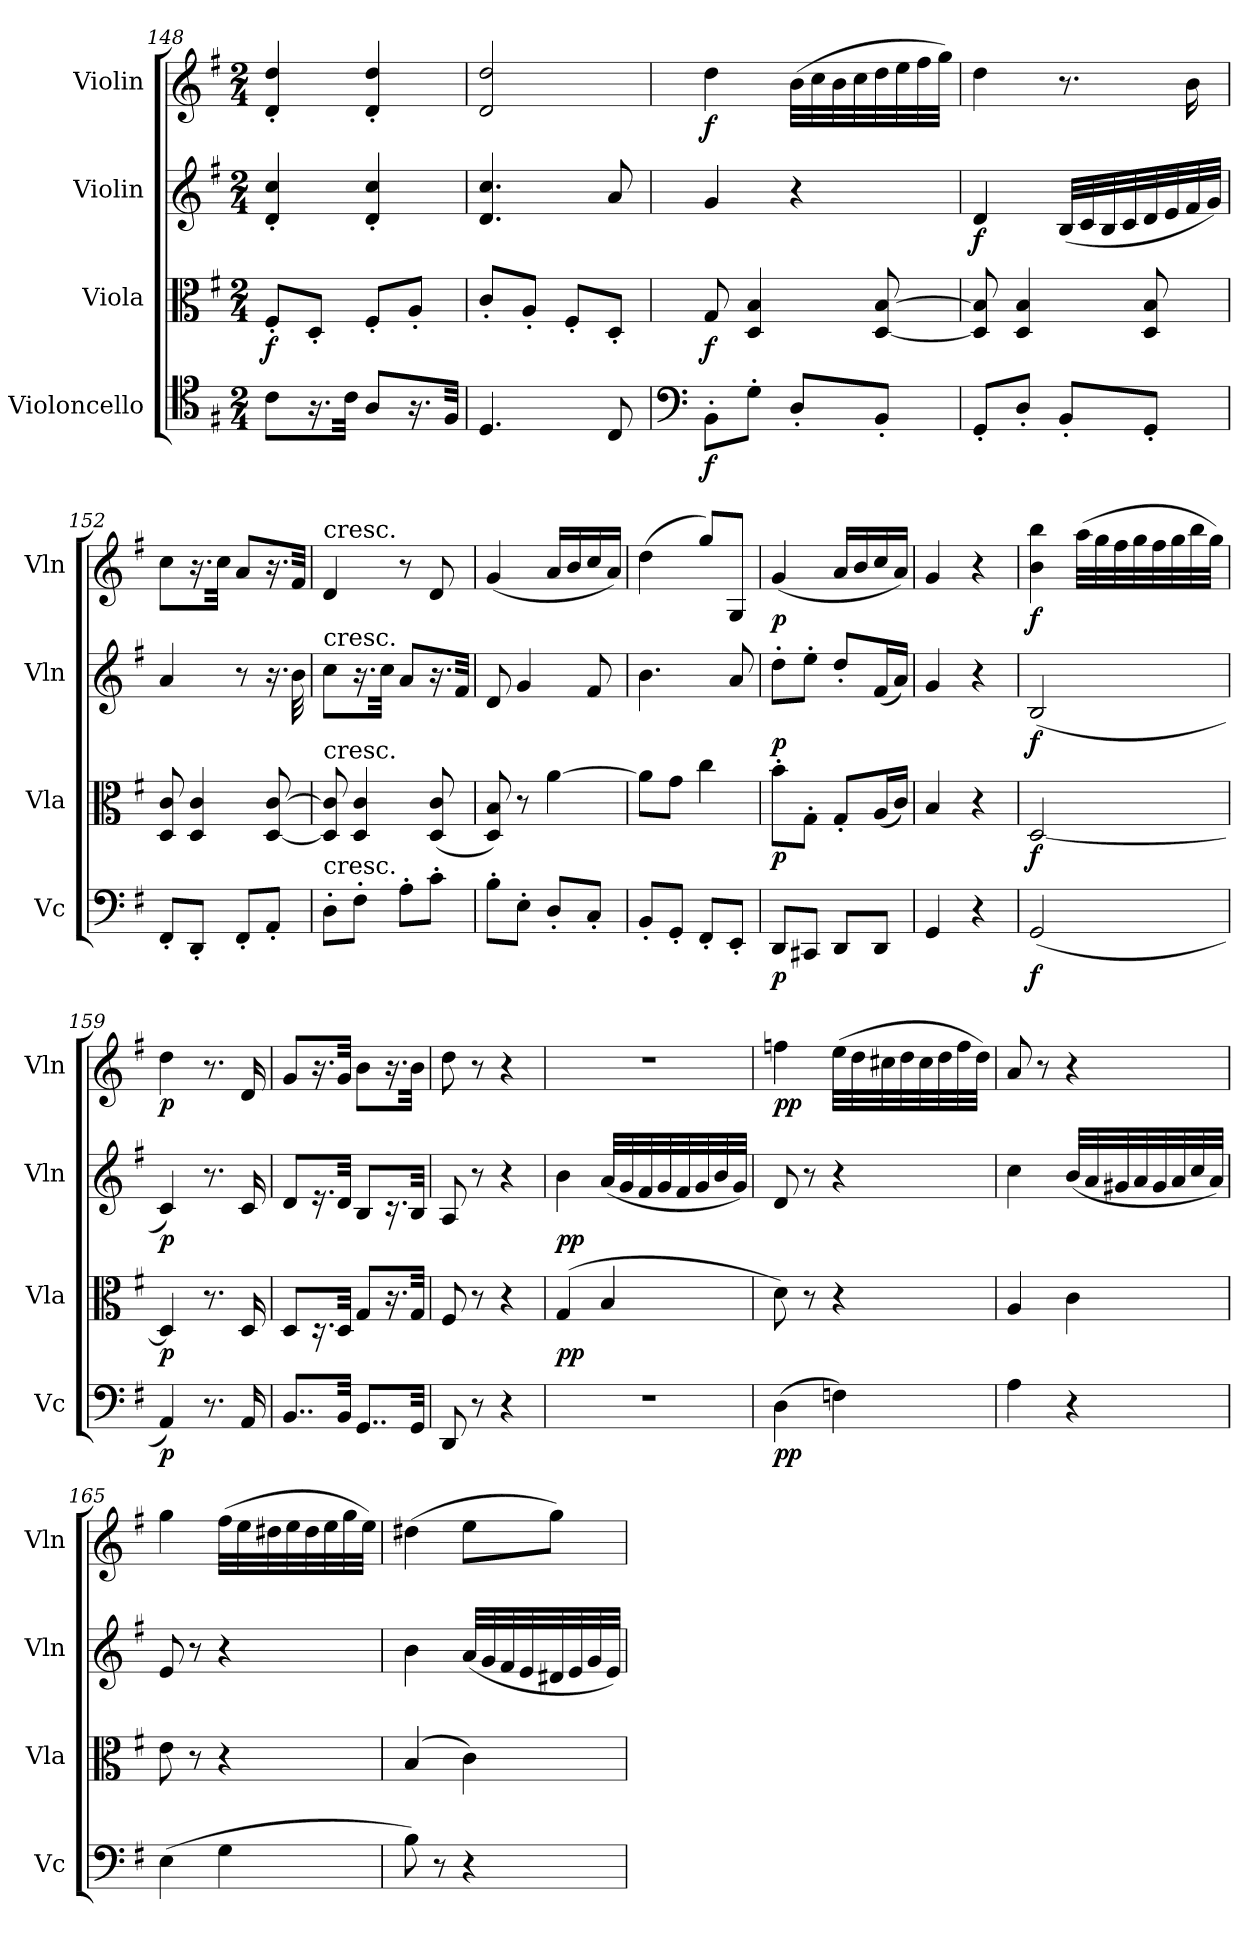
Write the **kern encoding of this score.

**kern	**dynam	**kern	**dynam	**kern	**dynam	**kern	**dynam
*part4	*part4	*part3	*part3	*part2	*part2	*part1	*part1
*staff4	*staff4	*staff3	*staff3	*staff2	*staff2	*staff1	*staff1
*I"Violoncello	*	*I"Viola	*	*I"Violin	*	*I"Violin	*
*I'Vc	*	*I'Vla	*	*I'Vln	*	*I'Vln	*
*clefC4	*	*clefC3	*	*clefG2	*	*clefG2	*
*k[f#]	*	*k[f#]	*	*k[f#]	*	*k[f#]	*
*G:	*	*G:	*	*G:	*	*G:	*
*M2/4	*	*M2/4	*	*M2/4	*	*M2/4	*
=148	=148	=148	=148	=148	=148	=148	=148
8c\L	.	8F#'/L	f	4d'/ 4cc'/	.	4d'/ 4dd'/	.
16.r	.	8D'/J	.	.	.	.	.
32c\Jkk	.	.	.	.	.	.	.
8A/L	.	8F#'/L	.	4d'/ 4cc'/	.	4d'/ 4dd'/	.
16.r	.	8A'/J	.	.	.	.	.
32F#/Jkk	.	.	.	.	.	.	.
=149	=149	=149	=149	=149	=149	=149	=149
4.D/	.	8c'/L	.	4.d/ 4.cc/	.	2d/ 2dd/	.
.	.	8A'/J	.	.	.	.	.
.	.	8F#'/L	.	.	.	.	.
8C/	.	8D'/J	.	8a/	.	.	.
=150	=150	=150	=150	=150	=150	=150	=150
*clefF4	*	*	*	*	*	*	*
8BB'\L	f	8G/	f	4g/	.	4dd\	f
8G'\J	.	4D/ 4B/	.	.	.	.	.
8D'/L	.	.	.	4r	.	(32b\LLL	.
.	.	.	.	.	.	32cc\	.
.	.	.	.	.	.	32b\	.
.	.	.	.	.	.	32cc\	.
8BB'/J	.	[8D/ [8B/	.	.	.	32dd\	.
.	.	.	.	.	.	32ee\	.
.	.	.	.	.	.	32ff#\	.
.	.	.	.	.	.	32gg\JJJ)	.
=151	=151	=151	=151	=151	=151	=151	=151
8GG'/L	.	8D]/ 8B]/	.	4d/	f	4dd\	.
8D'/J	.	4D/ 4B/	.	.	.	.	.
8BB'/L	.	.	.	(32B/LLL	.	8.r	.
.	.	.	.	32c/	.	.	.
.	.	.	.	32B/	.	.	.
.	.	.	.	32c/	.	.	.
8GG'/J	.	8D/ 8B/	.	32d/	.	.	.
.	.	.	.	32e/	.	.	.
.	.	.	.	32f#/	.	16b\	.
.	.	.	.	32g/JJJ)	.	.	.
=152	=152	=152	=152	=152	=152	=152	=152
8FF#'/L	.	8D/ 8c/	.	4a/	.	8cc\L	.
8DD'/J	.	4D/ 4c/	.	.	.	16.r	.
.	.	.	.	.	.	32cc\Jkk	.
8FF#'/L	.	.	.	8r	.	8a/L	.
8AA'/J	.	[8D/ [8c/	.	16.r	.	16.r	.
.	.	.	.	32b\	.	32f#/Jkk	.
=153	=153	=153	=153	=153	=153	=153	=153
!	!	!	!	!	!	!LO:TX:t=cresc.	!
!	!	!	!	!LO:TX:t=cresc.	!	!	!
!	!	!LO:TX:t=cresc.	!	!	!	!	!
!LO:TX:t=cresc.	!	!	!	!	!	!	!
8D'\L	.	8D]/ 8c]/	.	8cc\L	.	4d/	.
8F#'\J	.	4D/ 4c/	.	16.r	.	.	.
.	.	.	.	32cc\Jkk	.	.	.
8A'\L	.	.	.	8a/L	.	8r	.
8c'\J	.	(8D/ 8c/	.	16.r	.	8d/	.
.	.	.	.	32f#/Jkk	.	.	.
=154	=154	=154	=154	=154	=154	=154	=154
8B'\L	.	8D/ 8B/)	.	8d/	.	(4g/	.
8E'\J	.	8r	.	4g/	.	.	.
8D'/L	.	[4a\	.	.	.	16a/LL	.
.	.	.	.	.	.	16b/	.
8C'/J	.	.	.	8f#/	.	16cc/	.
.	.	.	.	.	.	16a/JJ)	.
=155	=155	=155	=155	=155	=155	=155	=155
8BB'/L	.	8a\L]	.	4.b\	.	(4dd\	.
8GG'/J	.	8g\J	.	.	.	.	.
8FF#'/L	.	4cc\	.	.	.	8gg/L)	.
8EE'/J	.	.	.	8a/	.	8G/J	.
=156	=156	=156	=156	=156	=156	=156	=156
8DD/L	p	8b'\L	p	8dd'\L	p	(4g/	p
8CC#X/J	.	8G'\J	.	8ee'\J	.	.	.
8DD/L	.	8G'/L	.	8dd'/L	.	16a/LL	.
.	.	.	.	.	.	16b/	.
8DD/J	.	(16A/L	.	(16f#/L	.	16cc/	.
.	.	16c/JJ)	.	16a/JJ)	.	16a/JJ)	.
=157	=157	=157	=157	=157	=157	=157	=157
4GG/	.	4B/	.	4g/	.	4g/	.
4r	.	4r	.	4r	.	4r	.
=158	=158	=158	=158	=158	=158	=158	=158
(2GG/	f	[2D/	f	(2B/	f	4b\ 4bb\	f
.	.	.	.	.	.	(32aa\LLL	.
.	.	.	.	.	.	32gg\	.
.	.	.	.	.	.	32ff#\	.
.	.	.	.	.	.	32gg\	.
.	.	.	.	.	.	32ff#\	.
.	.	.	.	.	.	32gg\	.
.	.	.	.	.	.	32bb\	.
.	.	.	.	.	.	32gg\JJJ)	.
=159	=159	=159	=159	=159	=159	=159	=159
4AA/)	p	4D/]	p	4c/)	p	4dd\	p
8.r	.	8.r	.	8.r	.	8.r	.
16AA/	.	16D/	.	16c/	.	16d/	.
=160	=160	=160	=160	=160	=160	=160	=160
8..BB/L	.	8D/L	.	8d/L	.	8g/L	.
.	.	16.r	.	16.r	.	16.r	.
32BB/Jkk	.	32D/Jkk	.	32d/Jkk	.	32g/Jkk	.
8..GG/L	.	8G/L	.	8B/L	.	8b\L	.
.	.	16.r	.	16.r	.	16.r	.
32GG/Jkk	.	32G/Jkk	.	32B/Jkk	.	32b\Jkk	.
=161	=161	=161	=161	=161	=161	=161	=161
8DD/	.	8F#/	.	8A/	.	8dd\	.
8r	.	8r	.	8r	.	8r	.
4r	.	4r	.	4r	.	4r	.
=162	=162	=162	=162	=162	=162	=162	=162
2r	.	(4G/	pp	4b\	pp	2r	.
.	.	4B/	.	(32a/LLL	.	.	.
.	.	.	.	32g/	.	.	.
.	.	.	.	32f#/	.	.	.
.	.	.	.	32g/	.	.	.
.	.	.	.	32f#/	.	.	.
.	.	.	.	32g/	.	.	.
.	.	.	.	32b/	.	.	.
.	.	.	.	32g/JJJ)	.	.	.
=163	=163	=163	=163	=163	=163	=163	=163
(4D\	pp	8d\)	.	8d/	.	4ffn\	pp
.	.	8r	.	8r	.	.	.
4Fn\)	.	4r	.	4r	.	(32ee\LLL	.
.	.	.	.	.	.	32dd\	.
.	.	.	.	.	.	32cc#X\	.
.	.	.	.	.	.	32dd\	.
.	.	.	.	.	.	32cc#\	.
.	.	.	.	.	.	32dd\	.
.	.	.	.	.	.	32ff\	.
.	.	.	.	.	.	32dd\JJJ)	.
=164	=164	=164	=164	=164	=164	=164	=164
4A\	.	4A/	.	4cc\	.	8a/	.
.	.	.	.	.	.	8r	.
4r	.	4c\	.	(32b/LLL	.	4r	.
.	.	.	.	32a/	.	.	.
.	.	.	.	32g#X/	.	.	.
.	.	.	.	32a/	.	.	.
.	.	.	.	32g#/	.	.	.
.	.	.	.	32a/	.	.	.
.	.	.	.	32cc/	.	.	.
.	.	.	.	32a/JJJ)	.	.	.
=165	=165	=165	=165	=165	=165	=165	=165
(4E\	.	8e\	.	8e/	.	4gg\	.
.	.	8r	.	8r	.	.	.
4G\	.	4r	.	4r	.	(32ff#\LLL	.
.	.	.	.	.	.	32ee\	.
.	.	.	.	.	.	32dd#X\	.
.	.	.	.	.	.	32ee\	.
.	.	.	.	.	.	32dd#\	.
.	.	.	.	.	.	32ee\	.
.	.	.	.	.	.	32gg\	.
.	.	.	.	.	.	32ee\JJJ)	.
=166	=166	=166	=166	=166	=166	=166	=166
8B\)	.	(4B/	.	4b\	.	(4dd#X\	.
8r	.	.	.	.	.	.	.
4r	.	4c\)	.	(32a/LLL	.	8ee\L	.
.	.	.	.	32g/	.	.	.
.	.	.	.	32f#/	.	.	.
.	.	.	.	32e/	.	.	.
.	.	.	.	32d#X/	.	8gg\J)	.
.	.	.	.	32e/	.	.	.
.	.	.	.	32g/	.	.	.
.	.	.	.	32e/JJJ)	.	.	.
=	=	=	=	=	=	=	=
*-	*-	*-	*-	*-	*-	*-	*-
